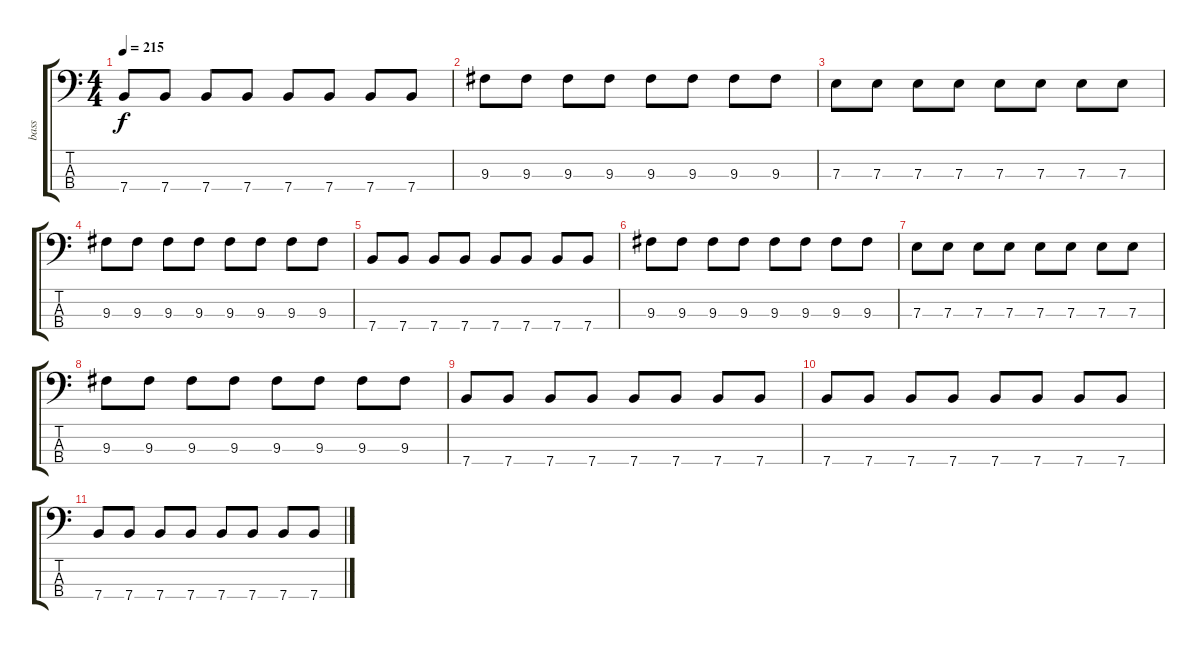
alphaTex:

\track ("bass" "bass") {instrument electricbasspick}
\staff {score tabs}
\tuning (G2 D2 A1 E1) {hide}
\ts (4 4)
\tempo 215
\clef f4
\ks c
7.4.8{dy f} 7.4.8 7.4.8 7.4.8 7.4.8 7.4.8 7.4.8 7.4.8 |
9.3.8 9.3.8 9.3.8 9.3.8 9.3.8 9.3.8 9.3.8 9.3.8 |
7.3.8 7.3.8 7.3.8 7.3.8 7.3.8 7.3.8 7.3.8 7.3.8 |
9.3.8 9.3.8 9.3.8 9.3.8 9.3.8 9.3.8 9.3.8 9.3.8 |
7.4.8 7.4.8 7.4.8 7.4.8 7.4.8 7.4.8 7.4.8 7.4.8 |
9.3.8 9.3.8 9.3.8 9.3.8 9.3.8 9.3.8 9.3.8 9.3.8 |
7.3.8 7.3.8 7.3.8 7.3.8 7.3.8 7.3.8 7.3.8 7.3.8 |
9.3.8 9.3.8 9.3.8 9.3.8 9.3.8 9.3.8 9.3.8 9.3.8 |
7.4.8 7.4.8 7.4.8 7.4.8 7.4.8 7.4.8 7.4.8 7.4.8 |
7.4.8 7.4.8 7.4.8 7.4.8 7.4.8 7.4.8 7.4.8 7.4.8 |
7.4.8 7.4.8 7.4.8 7.4.8 7.4.8 7.4.8 7.4.8 7.4.8
